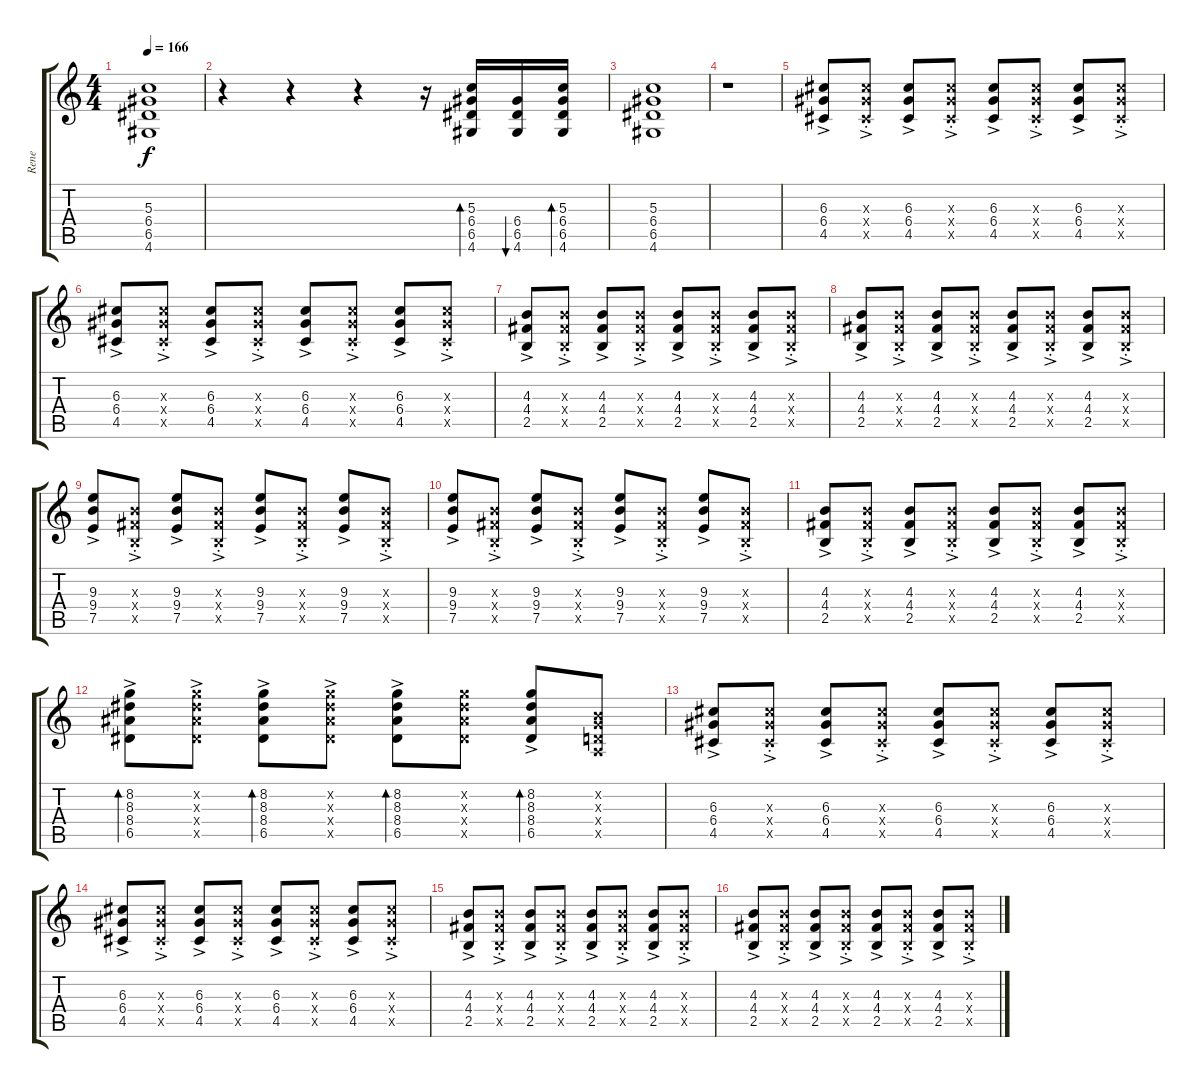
\track ("Rene" "Rene") {instrument overdrivenguitar}
\staff {score tabs}
\tuning (E4 B3 G3 D3 A2 E2) {hide}
\ts (4 4)
\tempo 166
\clef g2
\ks c
(5.3 6.4 6.5 4.6).1{dy f} |
r.4 r.4 r.4 r.16 (5.3 6.4 6.5 4.6).16{bd 30} (6.4 6.5 4.6).16{bu 30} (5.3 6.4 6.5 4.6).16{bd 30} |
(5.3 6.4 6.5 4.6).1 |
r.1 |
(6.3{ac} 6.4{ac} 4.5{ac}).8 (6.3{ac st x} 6.4{ac st x} 4.5{ac st x}).8 (6.3{ac} 6.4{ac} 4.5{ac}).8 (6.3{ac st x} 6.4{ac st x} 4.5{ac st x}).8 (6.3{ac} 6.4{ac} 4.5{ac}).8 (6.3{ac st x} 6.4{ac st x} 4.5{ac st x}).8 (6.3{ac} 6.4{ac} 4.5{ac}).8 (6.3{ac st x} 6.4{ac st x} 4.5{ac st x}).8 |
(6.3{ac} 6.4{ac} 4.5{ac}).8 (6.3{ac st x} 6.4{ac st x} 4.5{ac st x}).8 (6.3{ac} 6.4{ac} 4.5{ac}).8 (6.3{ac st x} 6.4{ac st x} 4.5{ac st x}).8 (6.3{ac} 6.4{ac} 4.5{ac}).8 (6.3{ac st x} 6.4{ac st x} 4.5{ac st x}).8 (6.3{ac} 6.4{ac} 4.5{ac}).8 (6.3{ac st x} 6.4{ac st x} 4.5{ac st x}).8 |
(4.3{ac} 4.4{ac} 2.5{ac}).8 (4.3{ac st x} 4.4{ac st x} 2.5{ac st x}).8 (4.3{ac} 4.4{ac} 2.5{ac}).8 (4.3{ac st x} 4.4{ac st x} 2.5{ac st x}).8 (4.3{ac} 4.4{ac} 2.5{ac}).8 (4.3{ac st x} 4.4{ac st x} 2.5{ac st x}).8 (4.3{ac} 4.4{ac} 2.5{ac}).8 (4.3{ac st x} 4.4{ac st x} 2.5{ac st x}).8 |
(4.3{ac} 4.4{ac} 2.5{ac}).8 (4.3{ac st x} 4.4{ac st x} 2.5{ac st x}).8 (4.3{ac} 4.4{ac} 2.5{ac}).8 (4.3{ac st x} 4.4{ac st x} 2.5{ac st x}).8 (4.3{ac} 4.4{ac} 2.5{ac}).8 (4.3{ac st x} 4.4{ac st x} 2.5{ac st x}).8 (4.3{ac} 4.4{ac} 2.5{ac}).8 (4.3{ac st x} 4.4{ac st x} 2.5{ac st x}).8 |
(9.3{ac} 9.4{ac} 7.5{ac}).8 (4.3{ac st x} 4.4{ac st x} 2.5{ac st x}).8 (9.3{ac} 9.4{ac} 7.5{ac}).8 (4.3{ac st x} 4.4{ac st x} 2.5{ac st x}).8 (9.3{ac} 9.4{ac} 7.5{ac}).8 (4.3{ac st x} 4.4{ac st x} 2.5{ac st x}).8 (9.3{ac} 9.4{ac} 7.5{ac}).8 (4.3{ac st x} 4.4{ac st x} 2.5{ac st x}).8 |
(9.3{ac} 9.4{ac} 7.5{ac}).8 (4.3{ac st x} 4.4{ac st x} 2.5{ac st x}).8 (9.3{ac} 9.4{ac} 7.5{ac}).8 (4.3{ac st x} 4.4{ac st x} 2.5{ac st x}).8 (9.3{ac} 9.4{ac} 7.5{ac}).8 (4.3{ac st x} 4.4{ac st x} 2.5{ac st x}).8 (9.3{ac} 9.4{ac} 7.5{ac}).8 (4.3{ac st x} 4.4{ac st x} 2.5{ac st x}).8 |
(4.3{ac} 4.4{ac} 2.5{ac}).8 (4.3{ac st x} 4.4{ac st x} 2.5{ac st x}).8 (4.3{ac} 4.4{ac} 2.5{ac}).8 (4.3{ac st x} 4.4{ac st x} 2.5{ac st x}).8 (4.3{ac} 4.4{ac} 2.5{ac}).8 (4.3{ac st x} 4.4{ac st x} 2.5{ac st x}).8 (4.3{ac} 4.4{ac} 2.5{ac}).8 (4.3{ac st x} 4.4{ac st x} 2.5{ac st x}).8 |
(8.2{ac} 8.3{ac} 8.4{ac} 6.5{ac}).8{bd 30} (8.2{ac x} 8.3{ac x} 8.4{ac x} 6.5{ac x}).8 (8.2{ac} 8.3{ac} 8.4{ac} 6.5{ac}).8{bd 30} (8.2{ac x} 8.3{ac x} 8.4{ac x} 6.5{ac x}).8 (8.2{ac} 8.3{ac} 8.4{ac} 6.5{ac}).8{bd 30} (8.2{x} 8.3{x} 8.4{x} 6.5{x}).8 (8.2{ac} 8.3{ac} 8.4{ac} 6.5{ac}).8{bd 30} (0.2{x} 0.3{x} 0.4{x} 0.5{x}).8 |
(6.3{ac} 6.4{ac} 4.5{ac}).8 (6.3{ac st x} 6.4{ac st x} 4.5{ac st x}).8 (6.3{ac} 6.4{ac} 4.5{ac}).8 (6.3{ac st x} 6.4{ac st x} 4.5{ac st x}).8 (6.3{ac} 6.4{ac} 4.5{ac}).8 (6.3{ac st x} 6.4{ac st x} 4.5{ac st x}).8 (6.3{ac} 6.4{ac} 4.5{ac}).8 (6.3{ac st x} 6.4{ac st x} 4.5{ac st x}).8 |
(6.3{ac} 6.4{ac} 4.5{ac}).8 (6.3{ac st x} 6.4{ac st x} 4.5{ac st x}).8 (6.3{ac} 6.4{ac} 4.5{ac}).8 (6.3{ac st x} 6.4{ac st x} 4.5{ac st x}).8 (6.3{ac} 6.4{ac} 4.5{ac}).8 (6.3{ac st x} 6.4{ac st x} 4.5{ac st x}).8 (6.3{ac} 6.4{ac} 4.5{ac}).8 (6.3{ac st x} 6.4{ac st x} 4.5{ac st x}).8 |
(4.3{ac} 4.4{ac} 2.5{ac}).8 (4.3{ac st x} 4.4{ac st x} 2.5{ac st x}).8 (4.3{ac} 4.4{ac} 2.5{ac}).8 (4.3{ac st x} 4.4{ac st x} 2.5{ac st x}).8 (4.3{ac} 4.4{ac} 2.5{ac}).8 (4.3{ac st x} 4.4{ac st x} 2.5{ac st x}).8 (4.3{ac} 4.4{ac} 2.5{ac}).8 (4.3{ac st x} 4.4{ac st x} 2.5{ac st x}).8 |
(4.3{ac} 4.4{ac} 2.5{ac}).8 (4.3{ac st x} 4.4{ac st x} 2.5{ac st x}).8 (4.3{ac} 4.4{ac} 2.5{ac}).8 (4.3{ac st x} 4.4{ac st x} 2.5{ac st x}).8 (4.3{ac} 4.4{ac} 2.5{ac}).8 (4.3{ac st x} 4.4{ac st x} 2.5{ac st x}).8 (4.3{ac} 4.4{ac} 2.5{ac}).8 (4.3{ac st x} 4.4{ac st x} 2.5{ac st x}).8
